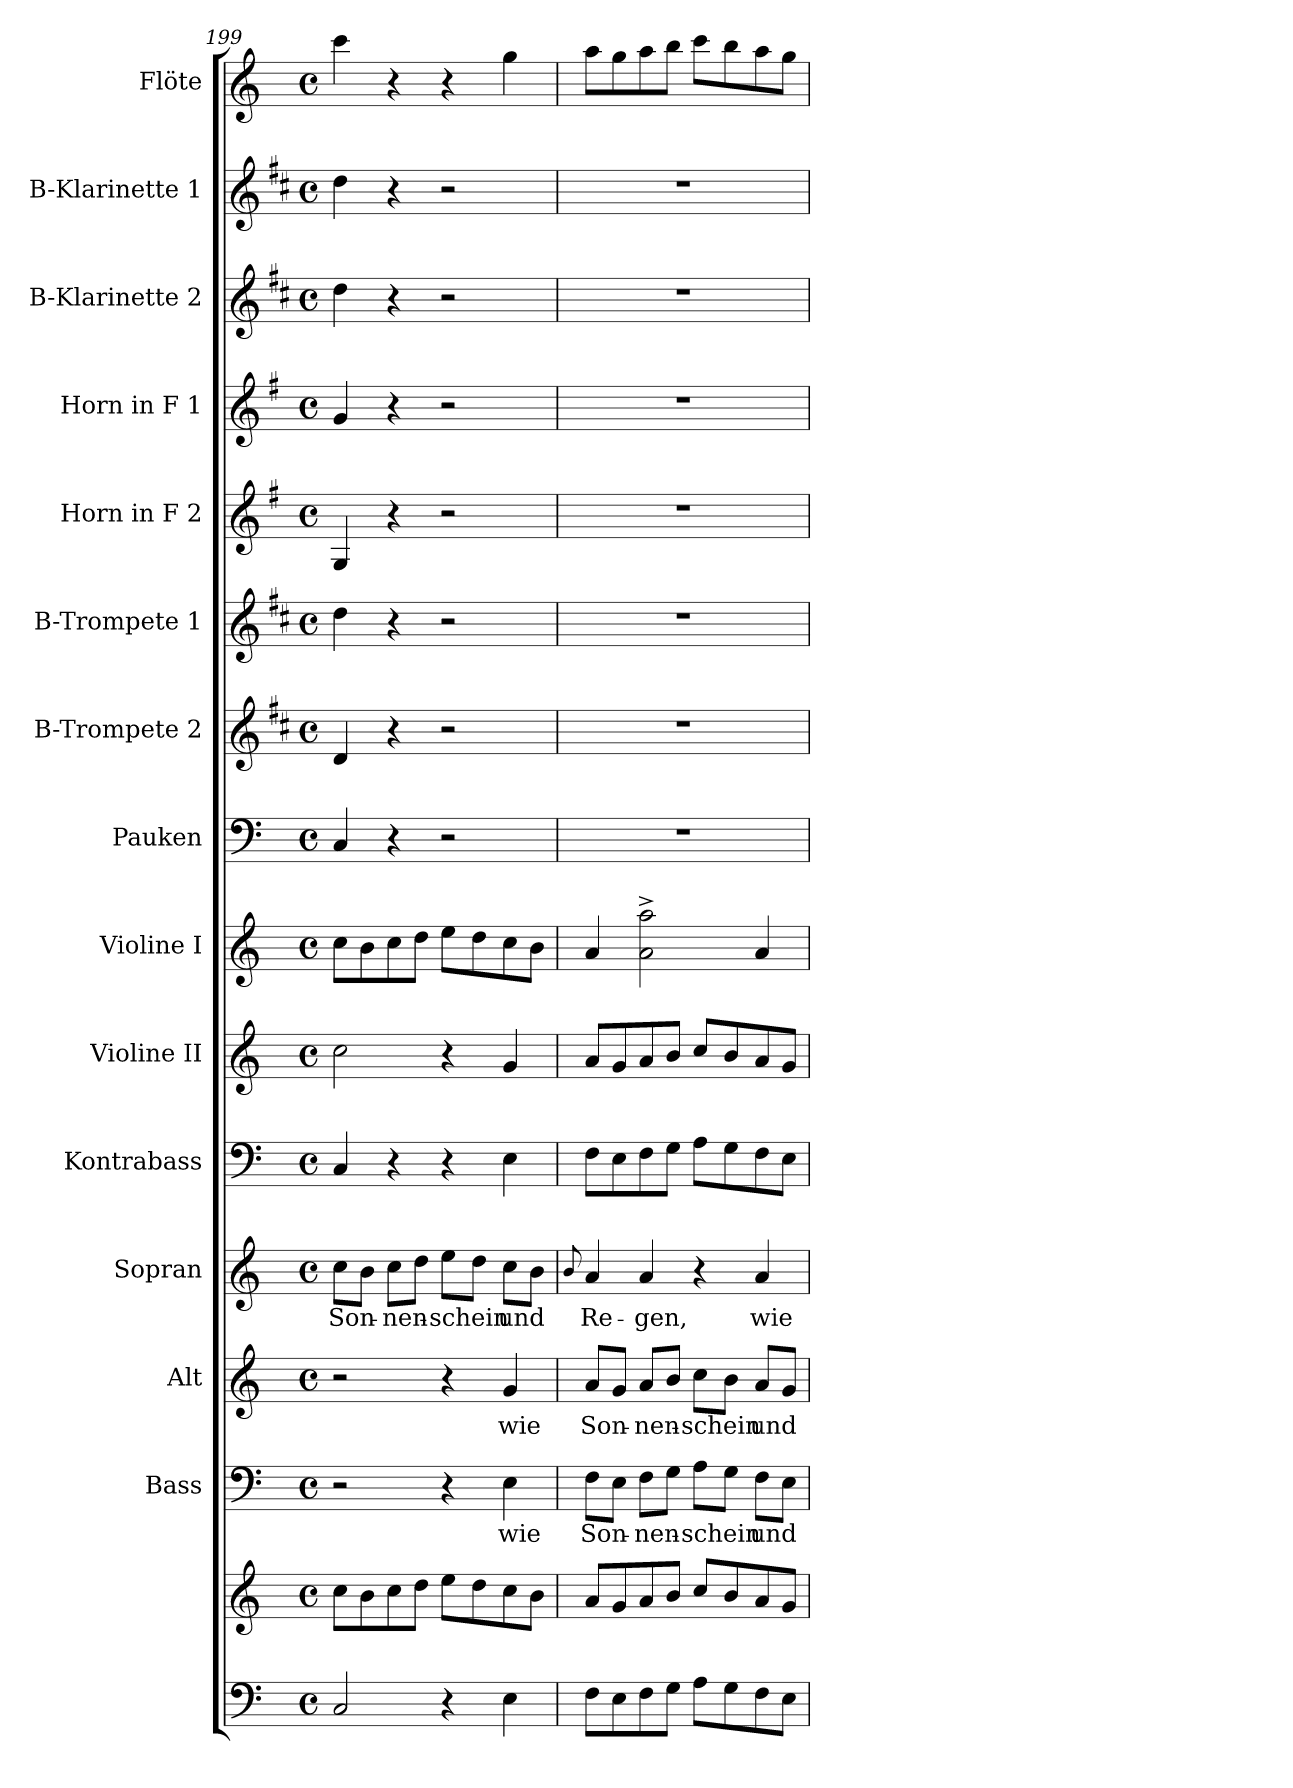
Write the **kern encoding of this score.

**kern	**kern	**kern	**text	**kern	**text	**kern	**text	**kern	**kern	**kern	**kern	**kern	**kern	**kern	**kern	**kern	**kern	**kern
*part15	*part15	*part14	*part14	*part13	*part13	*part12	*part12	*part11	*part10	*part9	*part8	*part7	*part6	*part5	*part4	*part3	*part2	*part1
*staff16	*staff15	*staff14	*staff14	*staff13	*staff13	*staff12	*staff12	*staff11	*staff10	*staff9	*staff8	*staff7	*staff6	*staff5	*staff4	*staff3	*staff2	*staff1
*	*	*I"Bass	*	*I"Alt	*	*I"Sopran	*	*I"Kontrabass	*I"Violine II	*I"Violine I	*I"Pauken	*I"B-Trompete 2	*I"B-Trompete 1	*I"Horn in F 2	*I"Horn in F 1	*I"B-Klarinette 2	*I"B-Klarinette 1	*I"Flöte
*	*	*I'B.	*	*I'A.	*	*I'S.	*	*I'Kb.	*I'Vl. II	*I'Vl. I	*I'Pk.	*I'B Trp. 2	*I'B Trp. 1	*	*	*I'B Kl. 2	*I'B Kl. 1	*I'Fl.
!!LO:PB:g=z
*clefF4	*clefG2	*clefF4	*	*clefG2	*	*clefG2	*	*clefF4	*clefG2	*clefG2	*clefF4	*clefG2	*clefG2	*clefG2	*clefG2	*clefG2	*clefG2	*clefG2
*	*	*	*	*	*	*	*	*ITrd7c12	*	*	*	*ITrd1c2	*ITrd1c2	*ITrd4c7	*ITrd4c7	*ITrd1c2	*ITrd1c2	*
*k[]	*k[]	*k[]	*	*k[]	*	*k[]	*	*k[]	*k[]	*k[]	*k[]	*k[]	*k[]	*k[]	*k[]	*k[]	*k[]	*k[]
*C:	*C:	*C:	*	*C:	*	*C:	*	*C:	*C:	*C:	*C:	*C:	*C:	*C:	*C:	*C:	*C:	*C:
*M4/4	*M4/4	*M4/4	*	*M4/4	*	*M4/4	*	*M4/4	*M4/4	*M4/4	*M4/4	*M4/4	*M4/4	*M4/4	*M4/4	*M4/4	*M4/4	*M4/4
*met(c)	*met(c)	*met(c)	*	*met(c)	*	*met(c)	*	*met(c)	*met(c)	*met(c)	*met(c)	*met(c)	*met(c)	*met(c)	*met(c)	*met(c)	*met(c)	*met(c)
=199	=199	=199	=199	=199	=199	=199	=199	=199	=199	=199	=199	=199	=199	=199	=199	=199	=199	=199
!	!	!	!	!	!	!	!LO:LY:b	!	!	!	!	!	!	!	!	!	!	!
2C/	8cc\L	2r	.	2r	.	8cc\L	Son-	4CC/	2cc\	8cc\L	4C/	4c/	4cc\	4C/	4c/	4cc\	4cc\	4ccc\
.	8b\	.	.	.	.	8b\J	.	.	.	8b\	.	.	.	.	.	.	.	.
!	!	!	!	!	!	!	!LO:LY:b	!	!	!	!	!	!	!	!	!	!	!
.	8cc\	.	.	.	.	8cc\L	-nen-	4r	.	8cc\	4r	4r	4r	4r	4r	4r	4r	4r
.	8dd\J	.	.	.	.	8dd\J	.	.	.	8dd\J	.	.	.	.	.	.	.	.
!	!	!	!	!	!	!	!LO:LY:b	!	!	!	!	!	!	!	!	!	!	!
4r	8ee\L	4r	.	4r	.	8ee\L	-schein	4r	4r	8ee\L	2r	2r	2r	2r	2r	2r	2r	4r
.	8dd\	.	.	.	.	8dd\J	.	.	.	8dd\	.	.	.	.	.	.	.	.
!	!	!	!LO:LY:b	!	!LO:LY:b	!	!LO:LY:b	!	!	!	!	!	!	!	!	!	!	!
4E\	8cc\	4E\	wie	4g/	wie	8cc\L	und	4EE\	4g/	8cc\	.	.	.	.	.	.	.	4gg\
.	8b\J	.	.	.	.	8b\J	.	.	.	8b\J	.	.	.	.	.	.	.	.
=200	=200	=200	=200	=200	=200	=200	=200	=200	=200	=200	=200	=200	=200	=200	=200	=200	=200	=200
.	.	.	.	.	.	8qqb/	.	.	.	.	.	.	.	.	.	.	.	.
!	!	!	!LO:LY:b	!	!LO:LY:b	!	!LO:LY:b	!	!	!	!	!	!	!	!	!	!	!
8F\L	8a/L	8F\L	Son-	8a/L	Son-	4a/	Re-	8FF\L	8a/L	4a/	1r	1r	1r	1r	1r	1r	1r	8aa\L
8E\	8g/	8E\J	.	8g/J	.	.	.	8EE\	8g/	.	.	.	.	.	.	.	.	8gg\
!	!	!	!LO:LY:b	!	!LO:LY:b	!	!LO:LY:b	!	!	!	!	!	!	!	!	!	!	!
8F\	8a/	8F\L	-nen-	8a/L	-nen-	4a/	-gen,	8FF\	8a/	2a\^> 2aa\^>	.	.	.	.	.	.	.	8aa\
8G\J	8b/J	8G\J	.	8b/J	.	.	.	8GG\J	8b/J	.	.	.	.	.	.	.	.	8bb\J
!	!	!	!LO:LY:b	!	!LO:LY:b	!	!	!	!	!	!	!	!	!	!	!	!	!
8A\L	8cc/L	8A\L	-schein	8cc\L	-schein	4r	.	8AA\L	8cc/L	.	.	.	.	.	.	.	.	8ccc\L
8G\	8b/	8G\J	.	8b\J	.	.	.	8GG\	8b/	.	.	.	.	.	.	.	.	8bb\
!	!	!	!LO:LY:b	!	!LO:LY:b	!	!LO:LY:b	!	!	!	!	!	!	!	!	!	!	!
8F\	8a/	8F\L	und	8a/L	und	4a/	wie	8FF\	8a/	4a/	.	.	.	.	.	.	.	8aa\
8E\J	8g/J	8E\J	.	8g/J	.	.	.	8EE\J	8g/J	.	.	.	.	.	.	.	.	8gg\J
=	=	=	=	=	=	=	=	=	=	=	=	=	=	=	=	=	=	=
*-	*-	*-	*-	*-	*-	*-	*-	*-	*-	*-	*-	*-	*-	*-	*-	*-	*-	*-
